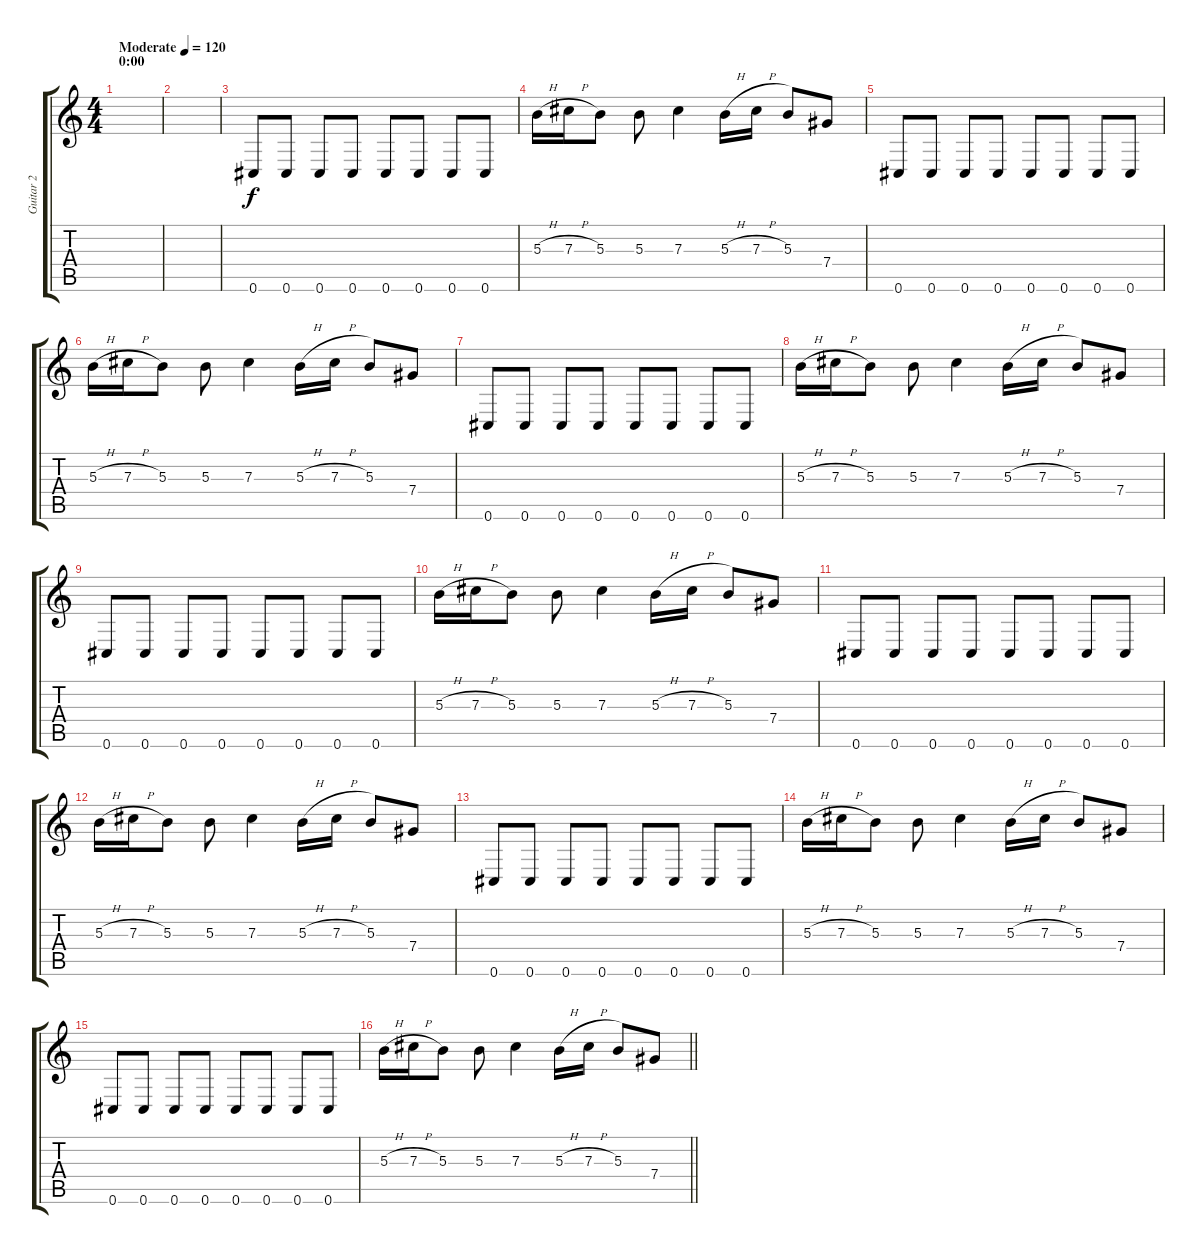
\track ("Guitar 2" "Guitar 2") {instrument distortionguitar}
\staff {score tabs}
\tuning (Eb4 Bb3 Gb3 Db3 Ab2 Db2) {hide}
\ts (4 4)
\section ("" "0:00")
\tempo (120 "Moderate")
\clef g2
\ks c
|
|
0.6.8 0.6.8 0.6.8 0.6.8 0.6.8 0.6.8 0.6.8 0.6.8 |
5.3{h}.16 7.3{h}.16 5.3.8 5.3.8 7.3.4 5.3{h}.16 7.3{h}.16 5.3.8 7.4.8 |
0.6.8 0.6.8 0.6.8 0.6.8 0.6.8 0.6.8 0.6.8 0.6.8 |
5.3{h}.16 7.3{h}.16 5.3.8 5.3.8 7.3.4 5.3{h}.16 7.3{h}.16 5.3.8 7.4.8 |
0.6.8 0.6.8 0.6.8 0.6.8 0.6.8 0.6.8 0.6.8 0.6.8 |
5.3{h}.16 7.3{h}.16 5.3.8 5.3.8 7.3.4 5.3{h}.16 7.3{h}.16 5.3.8 7.4.8 |
0.6.8 0.6.8 0.6.8 0.6.8 0.6.8 0.6.8 0.6.8 0.6.8 |
5.3{h}.16 7.3{h}.16 5.3.8 5.3.8 7.3.4 5.3{h}.16 7.3{h}.16 5.3.8 7.4.8 |
0.6.8 0.6.8 0.6.8 0.6.8 0.6.8 0.6.8 0.6.8 0.6.8 |
5.3{h}.16 7.3{h}.16 5.3.8 5.3.8 7.3.4 5.3{h}.16 7.3{h}.16 5.3.8 7.4.8 |
0.6.8 0.6.8 0.6.8 0.6.8 0.6.8 0.6.8 0.6.8 0.6.8 |
5.3{h}.16 7.3{h}.16 5.3.8 5.3.8 7.3.4 5.3{h}.16 7.3{h}.16 5.3.8 7.4.8 |
0.6.8 0.6.8 0.6.8 0.6.8 0.6.8 0.6.8 0.6.8 0.6.8 |
\barLineRight lightlight
5.3{h}.16 7.3{h}.16 5.3.8 5.3.8 7.3.4 5.3{h}.16 7.3{h}.16 5.3.8 7.4.8
